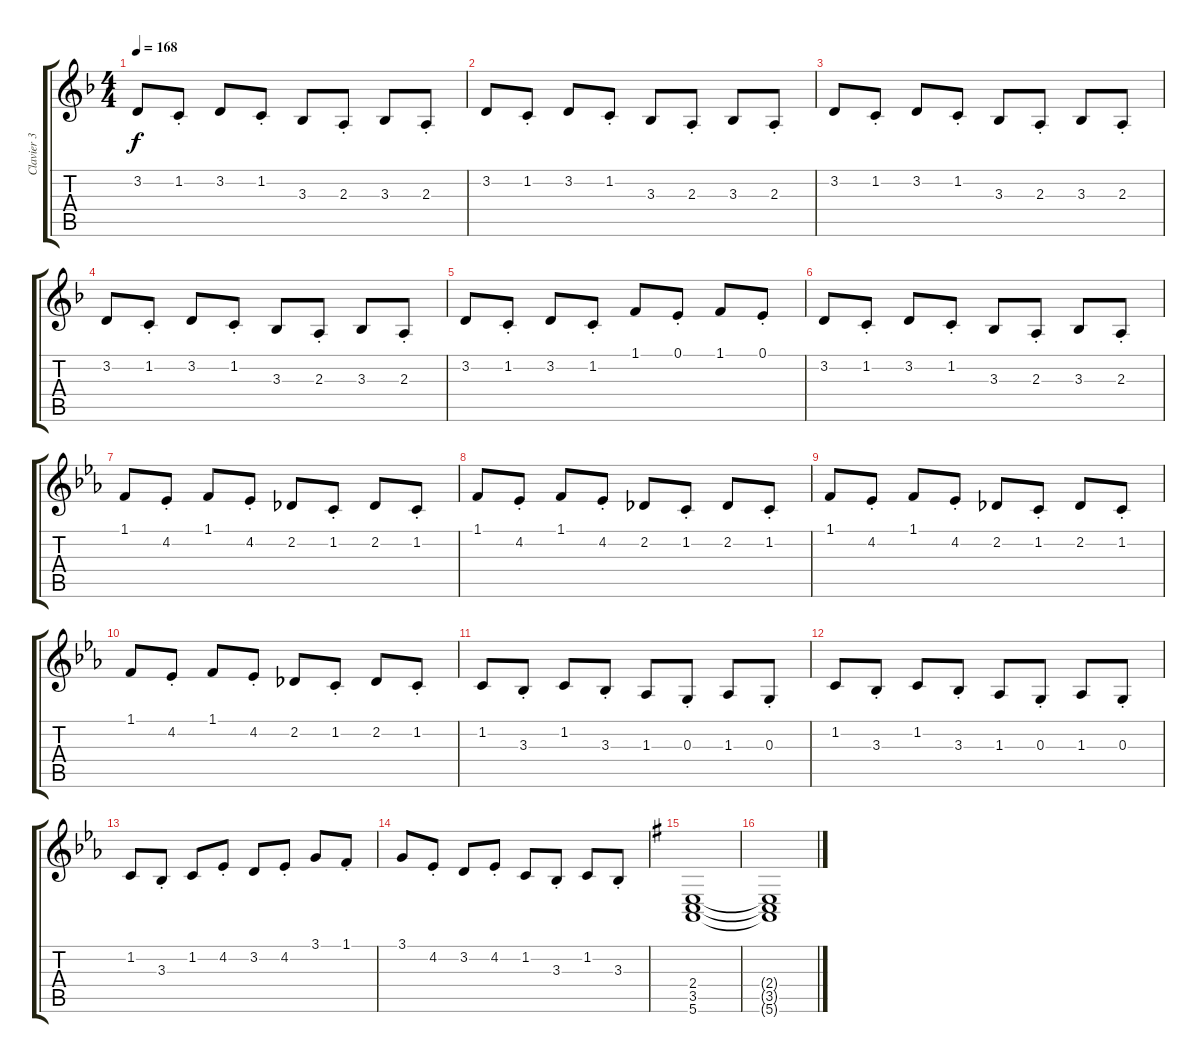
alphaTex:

\track ("Clavier 3" "Clavier 3") {instrument stringensemble1}
\staff {score tabs}
\tuning (E4 B3 G3 D3 A2 E2) {hide}
\ts (4 4)
\tempo 168
\clef g2
\ks f
3.2.8{dy f} 1.2{st}.8 3.2.8 1.2{st}.8 3.3.8 2.3{st}.8 3.3.8 2.3{st}.8 |
3.2.8 1.2{st}.8 3.2.8 1.2{st}.8 3.3.8 2.3{st}.8 3.3.8 2.3{st}.8 |
3.2.8 1.2{st}.8 3.2.8 1.2{st}.8 3.3.8 2.3{st}.8 3.3.8 2.3{st}.8 |
3.2.8 1.2{st}.8 3.2.8 1.2{st}.8 3.3.8 2.3{st}.8 3.3.8 2.3{st}.8 |
3.2.8 1.2{st}.8 3.2.8 1.2{st}.8 1.1.8 0.1{st}.8 1.1.8 0.1{st}.8 |
3.2.8 1.2{st}.8 3.2.8 1.2{st}.8 3.3.8 2.3{st}.8 3.3.8 2.3{st}.8 |
\ks eb
1.1.8 4.2{st}.8 1.1.8 4.2{st}.8 2.2.8 1.2{st}.8 2.2.8 1.2{st}.8 |
1.1.8 4.2{st}.8 1.1.8 4.2{st}.8 2.2.8 1.2{st}.8 2.2.8 1.2{st}.8 |
1.1.8 4.2{st}.8 1.1.8 4.2{st}.8 2.2.8 1.2{st}.8 2.2.8 1.2{st}.8 |
1.1.8 4.2{st}.8 1.1.8 4.2{st}.8 2.2.8 1.2{st}.8 2.2.8 1.2{st}.8 |
1.2.8 3.3{st}.8 1.2.8 3.3{st}.8 1.3.8 0.3{st}.8 1.3.8 0.3{st}.8 |
1.2.8 3.3{st}.8 1.2.8 3.3{st}.8 1.3.8 0.3{st}.8 1.3.8 0.3{st}.8 |
1.2.8 3.3{st}.8 1.2.8 4.2{st}.8 3.2.8 4.2{st}.8 3.1.8 1.1{st}.8 |
3.1.8 4.2{st}.8 3.2.8 4.2{st}.8 1.2.8 3.3{st}.8 1.2.8 3.3{st}.8 |
\ks g
(2.4 3.5 5.6).1 |
(2.4{t} 3.5{t} 5.6{t}).1
